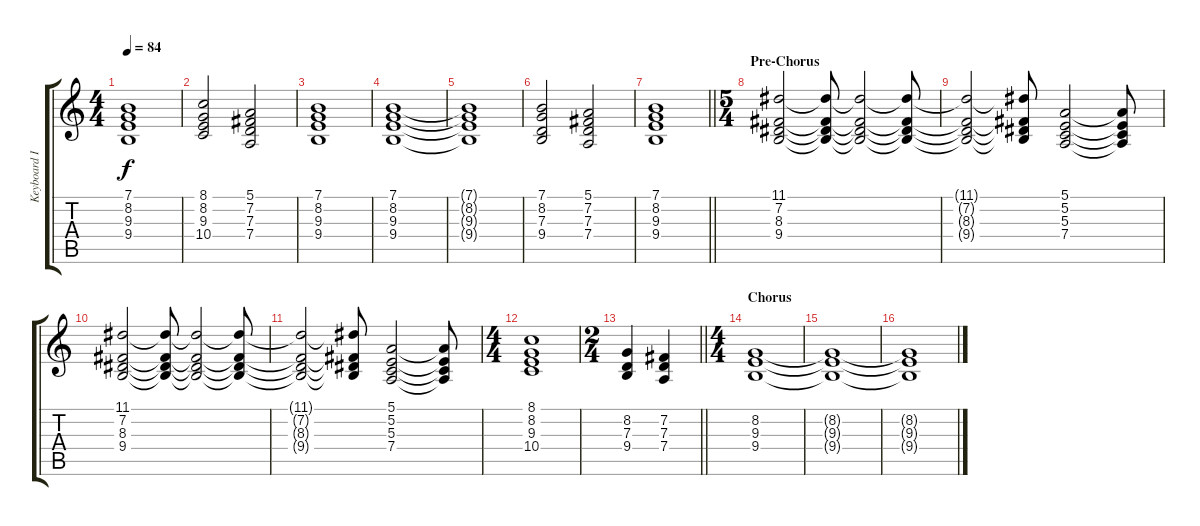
\track ("Keyboard I" "Keyboard I") {instrument choiraahs}
\staff {score tabs}
\tuning (E4 B3 G3 D3 A2 E2) {hide}
\ts (4 4)
\tempo 84
\clef g2
\ks c
(7.1{t} 8.2{t} 9.3{t} 9.4{t}).1{dy f} |
(8.1 8.2 9.3 10.4).2 (5.1 7.2 7.3 7.4).2 |
(7.1 8.2 9.3 9.4).1 |
(7.1 8.2 9.3 9.4).1 |
(7.1{t} 8.2{t} 9.3{t} 9.4{t}).1 |
(7.1 8.2 7.3 9.4).2 (5.1 7.2 7.3 7.4).2 |
\barLineRight lightlight
(7.1 8.2 9.3 9.4).1 |
\ts (5 4)
\section ("" "Pre-Chorus")
(11.1 7.2 8.3 9.4).2 (11.1{t} 7.2{t} 8.3{t} 9.4{t}).8 (11.1{t} 7.2{t} 8.3{t} 9.4{t}).2 (11.1{t} 7.2{t} 8.3{t} 9.4{t}).8 |
(11.1{t} 7.2{t} 8.3{t} 9.4{t}).2 (11.1{t} 7.2{t} 8.3{t} 9.4{t}).8 (5.1 5.2 5.3 7.4).2 (5.1{t} 5.2{t} 5.3{t} 7.4{t}).8 |
(11.1 7.2 8.3 9.4).2 (11.1{t} 7.2{t} 8.3{t} 9.4{t}).8 (11.1{t} 7.2{t} 8.3{t} 9.4{t}).2 (11.1{t} 7.2{t} 8.3{t} 9.4{t}).8 |
(11.1{t} 7.2{t} 8.3{t} 9.4{t}).2 (11.1{t} 7.2{t} 8.3{t} 9.4{t}).8 (5.1 5.2 5.3 7.4).2 (5.1{t} 5.2{t} 5.3{t} 7.4{t}).8 |
\ts (4 4)
(8.1 8.2 9.3 10.4).1 |
\ts (2 4)
\barLineRight lightlight
(8.2 7.3 9.4).4 (7.2 7.3 7.4).4 |
\ts (4 4)
\section ("" "Chorus")
(8.2 9.3 9.4).1 |
(8.2{t} 9.3{t} 9.4{t}).1 |
(8.2{t} 9.3{t} 9.4{t}).1
